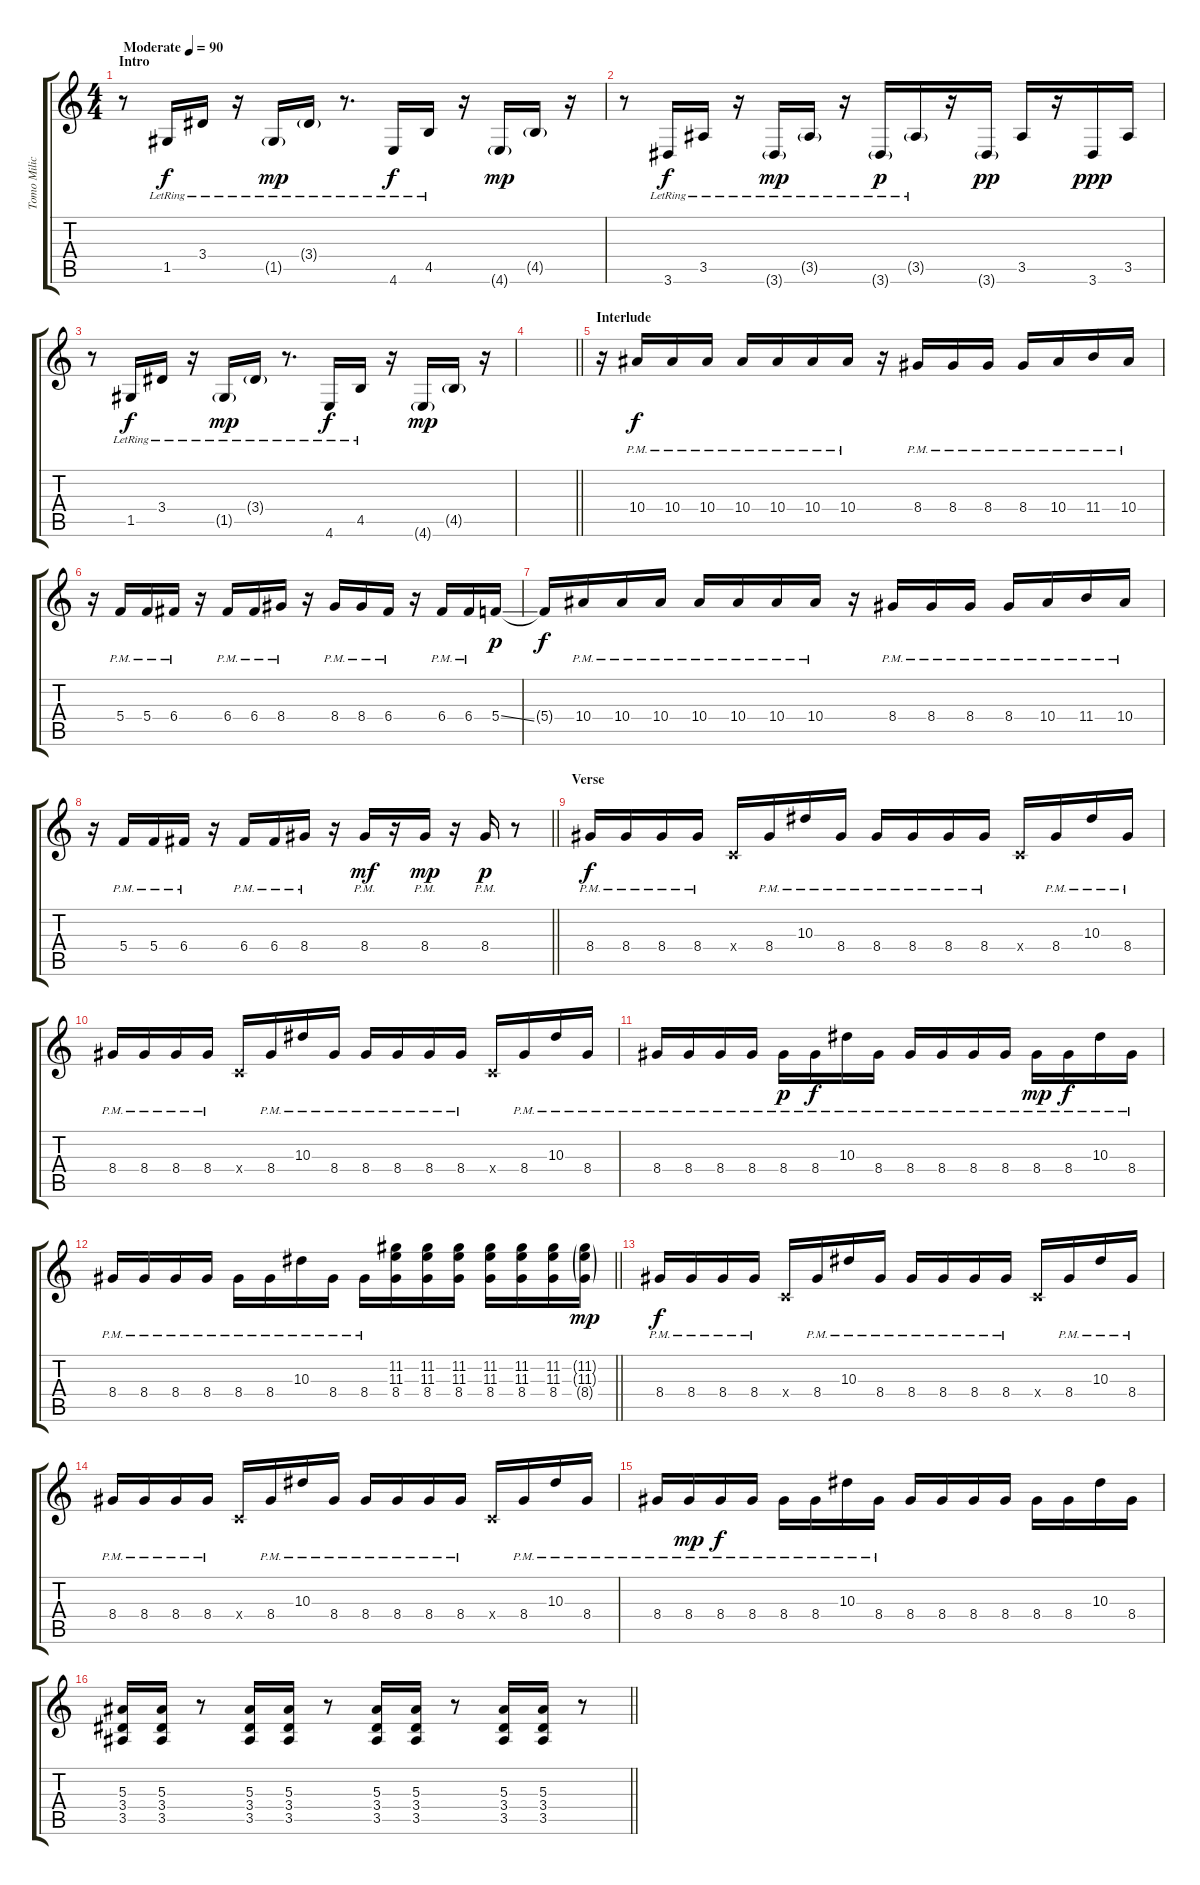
\track ("Tomo Milicevic  - Guitar" "Tomo Milic") {instrument overdrivenguitar}
\staff {score tabs}
\tuning (D4 A3 F3 C3 G2 C2) {hide}
\ts (4 4)
\section ("" "Intro")
\tempo (90 "Moderate")
\clef g2
\ks c
r.8{dy f instrument overdrivenguitar} 1.5{lr}.16{instrument electricguitarclean} 3.4{lr}.16 r.16 1.5{g lr}.16{dy mp} 3.4{g lr}.16 r.8{d} 4.6{lr}.16{dy f} 4.5{lr}.16 r.16 4.6{g}.16{dy mp} 4.5{g}.16 r.16 |
r.8 3.6{lr}.16{dy f instrument electricguitarclean} 3.5{lr}.16 r.16 3.6{g lr}.16{dy mp} 3.5{g lr}.16 r.16 3.6{g lr}.16{dy p} 3.5{g lr}.16 r.16 3.6{g}.16{dy pp} 3.5.16 r.16 3.6.16{dy ppp} 3.5.16 |
r.8 1.5{lr}.16{dy f instrument electricguitarclean} 3.4{lr}.16 r.16 1.5{g lr}.16{dy mp} 3.4{g lr}.16 r.8{d} 4.6{lr}.16{dy f} 4.5{lr}.16 r.16 4.6{g}.16{dy mp} 4.5{g}.16 r.16 |
\barLineRight lightlight
|
\section ("" "Interlude")
r.16 10.4{pm}.16{dy f instrument overdrivenguitar} 10.4{pm}.16 10.4{pm}.16 10.4{pm}.16 10.4{pm}.16 10.4{pm}.16 10.4{pm}.16 r.16 8.4{pm}.16 8.4{pm}.16 8.4{pm}.16 8.4{pm}.16 10.4{pm}.16 11.4{pm}.16 10.4{pm}.16 |
r.16 5.4{pm}.16 5.4{pm}.16 6.4{pm}.16 r.16 6.4{pm}.16 6.4{pm}.16 8.4{pm}.16 r.16 8.4{pm}.16 8.4{pm}.16 6.4{pm}.16 r.16 6.4{pm}.16 6.4{pm}.16 5.4{ss}.16{dy p} |
5.4{t}.16{dy f} 10.4{pm}.16 10.4{pm}.16 10.4{pm}.16 10.4{pm}.16 10.4{pm}.16 10.4{pm}.16 10.4{pm}.16 r.16 8.4{pm}.16 8.4{pm}.16 8.4{pm}.16 8.4{pm}.16 10.4{pm}.16 11.4{pm}.16 10.4{pm}.16 |
\barLineRight lightlight
r.16 5.4{pm}.16 5.4{pm}.16 6.4{pm}.16 r.16 6.4{pm}.16 6.4{pm}.16 8.4{pm}.16 r.16 8.4{pm}.16{dy mf} r.16 8.4{pm}.16{dy mp} r.16 8.4{pm}.16{dy p} r.8 |
\section ("" "Verse")
8.4{pm}.16{dy f} 8.4{pm}.16 8.4{pm}.16 8.4{pm}.16 0.4{x}.16 8.4{pm}.16 10.3{pm}.16 8.4{pm}.16 8.4{pm}.16 8.4{pm}.16 8.4{pm}.16 8.4{pm}.16 0.4{x}.16 8.4{pm}.16 10.3{pm}.16 8.4{pm}.16 |
8.4{pm}.16 8.4{pm}.16 8.4{pm}.16 8.4{pm}.16 0.4{x}.16 8.4{pm}.16 10.3{pm}.16 8.4{pm}.16 8.4{pm}.16 8.4{pm}.16 8.4{pm}.16 8.4{pm}.16 0.4{x}.16 8.4{pm}.16 10.3{pm}.16 8.4{pm}.16 |
8.4{pm}.16 8.4{pm}.16 8.4{pm}.16 8.4{pm}.16 8.4{pm}.16{dy p} 8.4{pm}.16{dy f} 10.3{pm}.16 8.4{pm}.16 8.4{pm}.16 8.4{pm}.16 8.4{pm}.16 8.4{pm}.16 8.4{pm}.16{dy mp} 8.4{pm}.16{dy f} 10.3{pm}.16 8.4{pm}.16 |
\barLineRight lightlight
8.4{pm}.16 8.4{pm}.16 8.4{pm}.16 8.4{pm}.16 8.4{pm}.16 8.4{pm}.16 10.3{pm}.16 8.4{pm}.16 8.4{pm}.16 (11.2 11.3 8.4).16 (11.2 11.3 8.4).16 (11.2 11.3 8.4).16 (11.2 11.3 8.4).16 (11.2 11.3 8.4).16 (11.2 11.3 8.4).16 (11.2{g} 11.3{g} 8.4{g}).16{dy mp} |
\section ("" "")
8.4{pm}.16{dy f} 8.4{pm}.16 8.4{pm}.16 8.4{pm}.16 0.4{x}.16 8.4{pm}.16 10.3{pm}.16 8.4{pm}.16 8.4{pm}.16 8.4{pm}.16 8.4{pm}.16 8.4{pm}.16 0.4{x}.16 8.4{pm}.16 10.3{pm}.16 8.4{pm}.16 |
8.4{pm}.16 8.4{pm}.16 8.4{pm}.16 8.4{pm}.16 0.4{x}.16 8.4{pm}.16 10.3{pm}.16 8.4{pm}.16 8.4{pm}.16 8.4{pm}.16 8.4{pm}.16 8.4{pm}.16 0.4{x}.16 8.4{pm}.16 10.3{pm}.16 8.4{pm}.16 |
8.4{pm}.16 8.4{pm}.16{dy mp} 8.4{pm}.16{dy f} 8.4{pm}.16 8.4{pm}.16 8.4{pm}.16 10.3{pm}.16 8.4{pm}.16 8.4.16 8.4.16 8.4.16 8.4.16 8.4.16 8.4.16 10.3.16 8.4.16 |
\barLineRight lightlight
(5.3 3.4 3.5).16 (5.3 3.4 3.5).16 r.8 (5.3 3.4 3.5).16 (5.3 3.4 3.5).16 r.8 (5.3 3.4 3.5).16 (5.3 3.4 3.5).16 r.8 (5.3 3.4 3.5).16 (5.3 3.4 3.5).16 r.8
